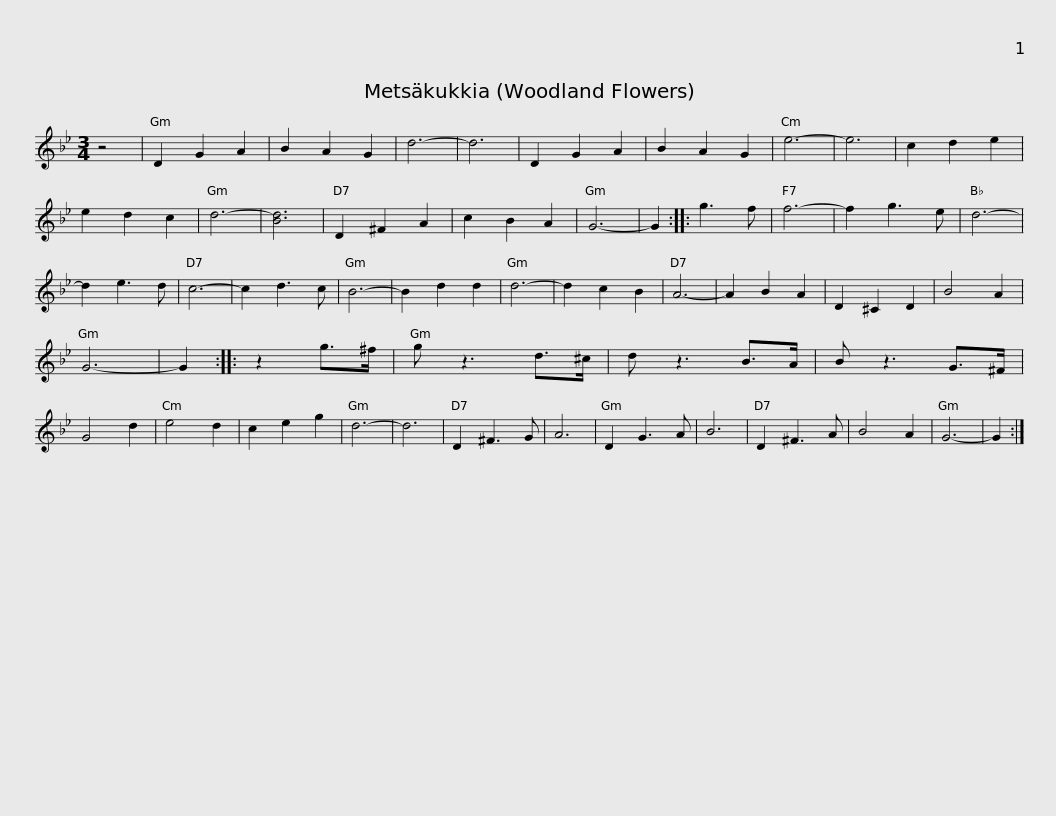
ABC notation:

X:1
L:1/8
M:3/4
I:linebreak $
K:Gmin
V:1 treble
V:1
 z4 | D2 G2 A2 | B2 A2 G2 | d6- | d6 | %5
 D2 G2 A2 | B2 A2 G2 | e6- | e6 | c2 d2 e2 | %10
 e2 d2 c2 | d6- | [Bd]6 | D2 ^F2 A2 |$ c2 B2 A2 | %15
 G6- | G2 :: g3 f | f6- | f2 g3 e | %20
 d6- | d2 e3 d | c6- | c2 d3 c | B6- | %25
 B2 d2 d2 | d6- | d2 c2 B2 | A6- |$ A2 B2 A2 | %30
 D2 ^C2 D2 | B4 A2 | G6- | G2 :: z2 g>^f | %35
 g z3 d>^c | d z3 B>A | B z3 G>^F | G4 d2 | e4 d2 | %40
 c2 e2 g2 |$ d6- | d6 | D2 ^F3 G | A6 | %45
 D2 G3 A | B6 | D2 ^F3 A | B4 A2 | G6- | %50
 G2 :| %51
